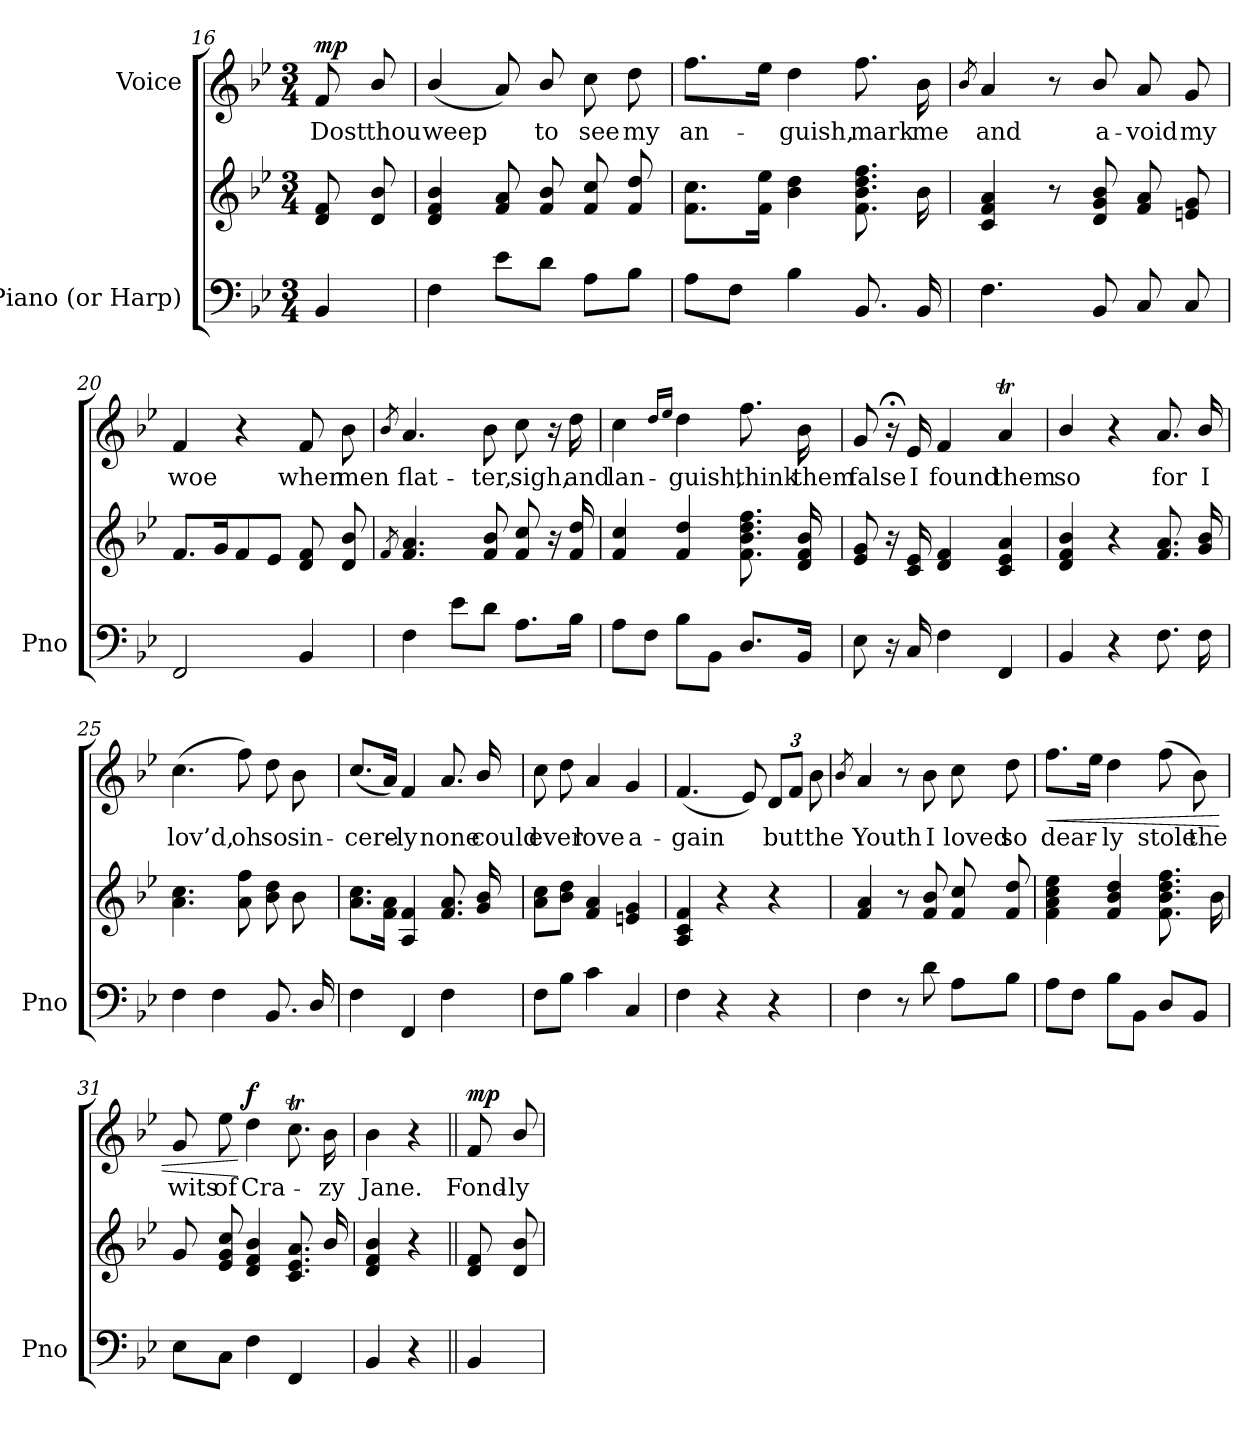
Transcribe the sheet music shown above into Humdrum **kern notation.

**kern	**kern	**kern	**text	**dynam
*part2	*part2	*part1	*part1	*part1
*staff3	*staff2	*staff1	*staff1	*staff1
*I"Piano (or Harp)	*	*I"Voice	*	*
*I'Pno	*	*	*	*
*clefF4	*clefG2	*clefG2	*	*
*k[b-e-]	*k[b-e-]	*k[b-e-]	*	*
*M3/4	*M3/4	*M3/4	*	*
=16X2	=16X2	=16X2	=16X2	=16X2
!	!	!	!LO:LY:b	!LO:DY:a
4BB-/	8d/ 8f/	8f/	Dost	mp
!	!	!	!LO:LY:b	!
.	8d/ 8b-/	8b-/	thou	.
=17	=17	=17	=17	=17
!	!	!	!LO:LY:b	!
4F\	4d/ 4f/ 4b-/	(<4b-/	weep	.
8e-\L	8f/ 8a/	8a/)	.	.
!	!	!	!LO:LY:b	!
8d\J	8f/ 8b-/	8b-/	to	.
!	!	!	!LO:LY:b	!
8A\L	8f/ 8cc/	8cc\	see	.
!	!	!	!LO:LY:b	!
8B-\J	8f/ 8dd/	8dd\	my	.
=18	=18	=18	=18	=18
!	!	!	!LO:LY:b	!
8A\L	8.f\ 8.cc\L	8.ff\L	an-	.
8F\J	.	.	.	.
.	16f\ 16ee-\Jk	16ee-\Jk	.	.
!	!	!	!LO:LY:b	!
4B-\	4b-\ 4dd\	4dd\	-guish,	.
!	!	!	!LO:LY:b	!
8.BB-/	8.f\ 8.b-\ 8.dd\ 8.ff\	8.ff\	mark	.
!	!	!	!LO:LY:b	!
16BB-/	16b-\	16b-\	me	.
=19	=19	=19	=19	=19
.	.	8qb-/	.	.
!	!	!	!LO:LY:b	!
4.F\	4c/ 4f/ 4a/	4a/	and	.
.	8r	8r	.	.
!	!	!	!LO:LY:b	!
8BB-/	8d/ 8g/ 8b-/	8b-/	a-	.
!	!	!	!LO:LY:b	!
8C/	8f/ 8a/	8a/	-void	.
!	!	!	!LO:LY:b	!
8C/	8en/ 8g/	8g/	my	.
!!LO:LB:g=z
=20	=20	=20	=20	=20
!	!	!	!LO:LY:b	!
2FF/	8.f/L	4f/	woe	.
.	16g/K	.	.	.
.	8f/	4r	.	.
.	8e-/J	.	.	.
!	!	!	!LO:LY:b	!
4BB-/	8d/ 8f/	8f/	when	.
!	!	!	!LO:LY:b	!
.	8d/ 8b-/	8b-\	men	.
=21	=21	=21	=21	=21
.	8qf/	8qb-/	.	.
!	!	!	!LO:LY:b	!
4F\	4.f/ 4.a/	4.a/	flat-	.
8e-\L	.	.	.	.
!	!	!	!LO:LY:b	!
8d\J	8f/ 8b-/	8b-\	-ter,	.
!	!	!	!LO:LY:b	!
8.A\L	8f/ 8cc/	8cc\	sigh,	.
.	16r	16r	.	.
!	!	!	!LO:LY:b	!
16B-\Jk	16f/ 16dd/	16dd\	and	.
=22	=22	=22	=22	=22
!	!	!	!LO:LY:b	!
8A\L	4f/ 4cc/	4cc\	lan-	.
8F\J	.	.	.	.
.	.	16qdd/LL	.	.
.	.	16qee-/JJ	.	.
!	!	!	!LO:LY:b	!
8B-\L	4f/ 4dd/	4dd\	-guish,	.
8BB-\J	.	.	.	.
!	!	!	!LO:LY:b	!
8.D/L	8.f\ 8.b-\ 8.dd\ 8.ff\	8.ff\	think	.
!	!	!	!LO:LY:b	!
16BB-/Jk	16d/ 16f/ 16b-/	16b-\	them	.
!!LO:LB:g=z
=23	=23	=23	=23	=23
!	!	!	!LO:LY:b	!
8E-\	8e-/ 8g/	8g/	false	.
16r	16r	16r;<	.	.
!	!	!	!LO:LY:b	!
16C/	16c/ 16e-/	16e-/	I	.
!	!	!	!LO:LY:b	!
4F\	4d/ 4f/	4f/	found	.
!	!	!	!LO:LY:b	!
4FF/	4c/ 4e-/ 4a/	4at/	them	.
=24	=24	=24	=24	=24
!	!	!	!LO:LY:b	!
4BB-/	4d/ 4f/ 4b-/	4b-/	so	.
4r	4r	4r	.	.
!	!	!	!LO:LY:b	!
8.F\	8.f/ 8.a/	8.a/	for	.
!	!	!	!LO:LY:b	!
16F\	16g/ 16b-/	16b-/	I	.
=25	=25	=25	=25	=25
!	!	!	!LO:LY:b	!
4F\	4.a\ 4.cc\	(>4.cc\	lov’d,	.
4F\	.	.	.	.
!	!	!	!LO:LY:b	!
.	8a\ 8ff\	8ff\)	oh	.
!	!	!	!LO:LY:b	!
8.BB-/	8b-\ 8dd\	8dd\	so	.
!	!	!	!LO:LY:b	!
.	8b-\	8b-\	sin-	.
16D/	.	.	.	.
=26	=26	=26	=26	=26
!	!	!	!LO:LY:b	!
4F\	8.a\ 8.cc\L	(<8.cc/L	-cere-	.
.	16f\ 16a\Jk	16a/Jk)	.	.
!	!	!	!LO:LY:b	!
4FF/	4A/ 4f/	4f/	-ly	.
!	!	!	!LO:LY:b	!
4F\	8.f/ 8.a/	8.a/	none	.
!	!	!	!LO:LY:b	!
.	16g/ 16b-/	16b-/	could	.
!!LO:LB:g=z
=27	=27	=27	=27	=27
!	!	!	!LO:LY:b	!
8F\L	8a\ 8cc\L	8cc\	ever	.
8B-\J	8b-\ 8dd\J	8dd\	.	.
!	!	!	!LO:LY:b	!
4c\	4f/ 4a/	4a/	love	.
!	!	!	!LO:LY:b	!
4C/	4en/ 4g/	4g/	a-	.
=28	=28	=28	=28	=28
!	!	!	!LO:LY:b	!
4F\	4A/ 4c/ 4f/	(<4.f/	-gain	.
4r	4r	.	.	.
.	.	8e-/)	.	.
*	*	*Xbrackettup	*	*
!	!	!	!LO:LY:b	!
4r	4r	12d/L	but	.
.	.	12f/J	.	.
!	!	!	!LO:LY:b	!
.	.	12b-\	the	.
=29	=29	=29	=29	=29
.	.	8qb-/	.	.
!	!	!	!LO:LY:b	!
4F\	4f/ 4a/	4a/	Youth	.
8r	8r	8r	.	.
!	!	!	!LO:LY:b	!
8d\	8f/ 8b-/	8b-\	I	.
!	!	!	!LO:LY:b	!
8A\L	8f/ 8cc/	8cc\	loved	.
!	!	!	!LO:LY:b	!
8B-\J	8f/ 8dd/	8dd\	so	.
=30	=30	=30	=30	=30
!	!	!	!LO:LY:b	!LO:HP:b
8A\L	4f\ 4a\ 4cc\ 4ee-\	8.ff\L	dear-	<
8F\J	.	.	.	.
.	.	16ee-\Jk	.	.
!	!	!	!LO:LY:b	!
8B-\L	4f/ 4b-/ 4dd/	4dd\	-ly	.
8BB-\J	.	.	.	.
!	!	!	!LO:LY:b	!
8D/L	8.f\ 8.b-\ 8.dd\ 8.ff\	(>8ff\	stole	.
!	!	!	!LO:LY:b	!
8BB-/J	.	8b-\)	the	.
.	16b-\	.	.	.
!!LO:PB:g=z
=31	=31	=31	=31	=31
!	!	!	!LO:LY:b	!
8E-\L	8g/	8g/	wits	.
!	!	!	!LO:LY:b	!
8C\J	8e-/ 8g/ 8cc/	8ee-\	of	.
!	!	!	!LO:LY:b	!LO:DY:n=1:a
4F\	4d/ 4f/ 4b-/	4dd\	Cra-	[ f
4FF/	8.c/ 8.e-/ 8.a/	8.ccT\	.	.
!	!	!	!LO:LY:b	!
.	16b-/	16b-\	-zy	.
=32	=32	=32	=32	=32
!	!	!	!LO:LY:b	!
4BB-/	4d/ 4f/ 4b-/	4b-\	Jane.	.
4r	4r	4r	.	.
=32X3||	=32X3||	=32X3||	=32X3||	=32X3||
!	!	!	!LO:LY:b	!LO:DY:a
4BB-/	8d/ 8f/	8f/	Fond-	mp
!	!	!	!LO:LY:b	!
.	8d/ 8b-/	8b-/	-ly	.
=	=	=	=	=
*-	*-	*-	*-	*-
